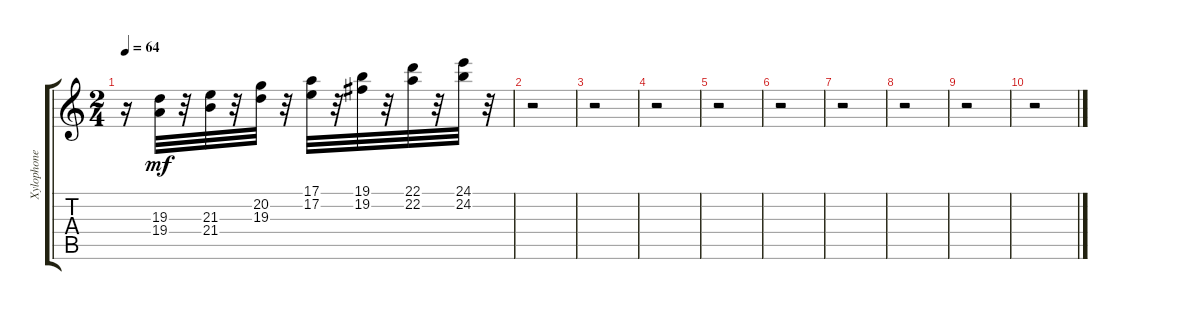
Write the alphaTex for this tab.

\track ("Xylophone" "Xylophone") {instrument xylophone}
\staff {score tabs}
\tuning (E4 B3 G3 D3 A2 E2) {hide}
\ts (2 4)
\tempo 64
\clef g2
\ks c
r.16{dy mf} (19.3 19.4).32 r.32 (21.3 21.4).32 r.32 (20.2 19.3).32 r.32 (17.1 17.2).32 r.32 (19.1 19.2).32 r.32 (22.1 22.2).32 r.32 (24.1 24.2).32 r.32 |
r.2 |
r.2 |
r.2 |
r.2 |
r.2 |
r.2 |
r.2 |
r.2 |
r.2
